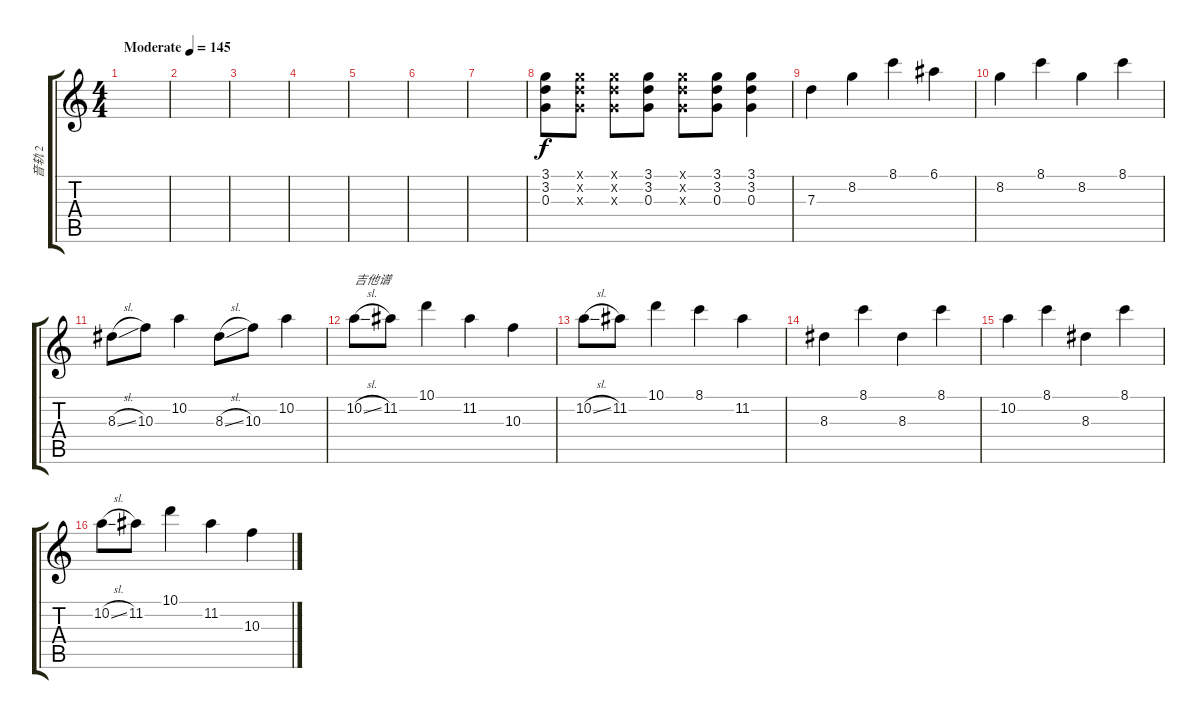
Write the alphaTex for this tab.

\track ("音轨 2" "音轨 2") {instrument electricguitarmuted}
\staff {score tabs}
\tuning (E4 B3 G3 D3 A2 E2) {hide}
\ts (4 4)
\tempo (145 "Moderate")
\clef g2
\ks c
|
|
|
|
|
|
|
(3.1 3.2 0.3).8 (3.1{x} 3.2{x} 0.3{x}).8 (3.1{x} 3.2{x} 0.3{x}).8 (3.1 3.2 0.3).8 (3.1{x} 3.2{x} 0.3{x}).8 (3.1 3.2 0.3).8 (3.1 3.2 0.3).4 |
7.3.4 8.2.4 8.1.4 6.1.4 |
8.2.4 8.1.4 8.2.4 8.1.4 |
8.3{sl}.8 10.3.8 10.2.4 8.3{sl}.8 10.3.8 10.2.4 |
10.2{sl}.8{txt "吉他谱"} 11.2.8 10.1.4 11.2.4 10.3.4 |
10.2{sl}.8 11.2.8 10.1.4 8.1.4 11.2.4 |
8.3.4 8.1.4 8.3.4 8.1.4 |
10.2.4 8.1.4 8.3.4 8.1.4 |
10.2{sl}.8 11.2.8 10.1.4 11.2.4 10.3.4
